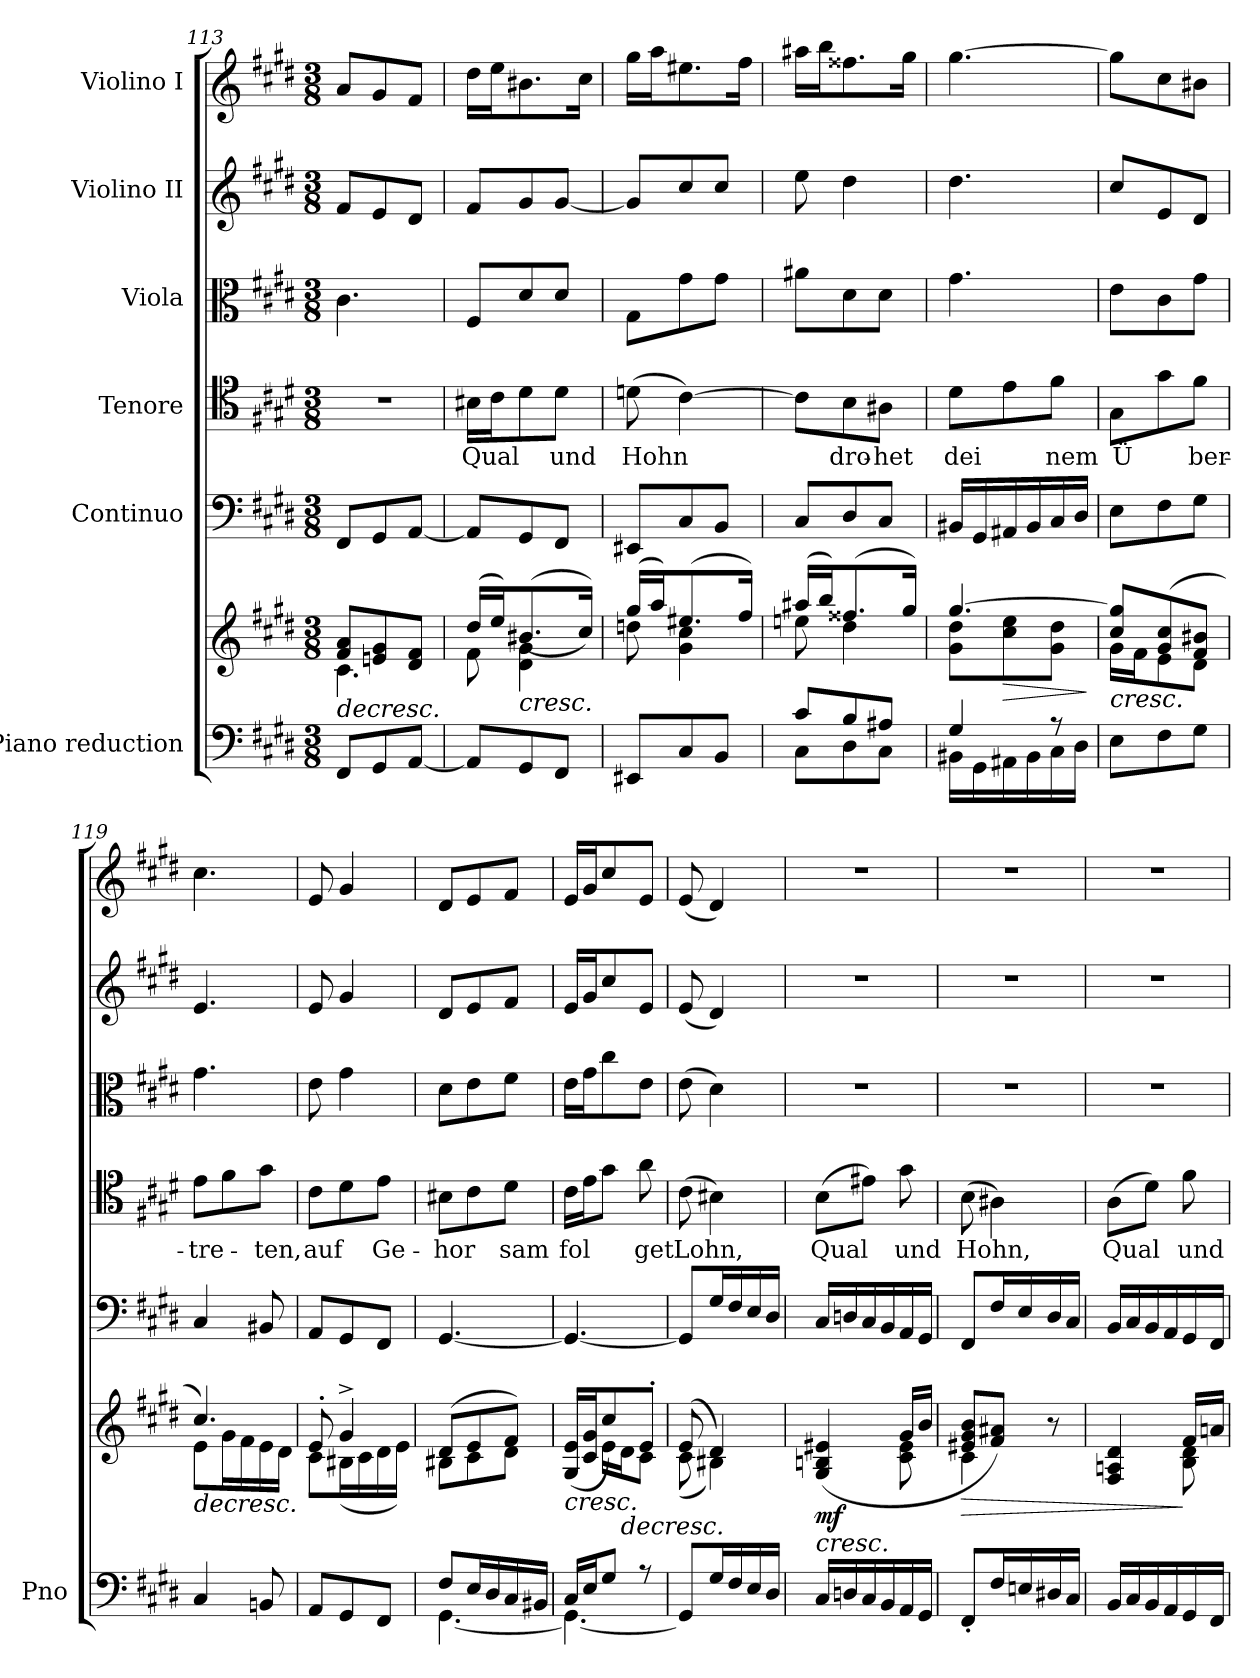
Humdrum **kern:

**kern	**kern	**dynam	**kern	**kern	**text	**kern	**kern	**kern
*part6	*part6	*part6	*part5	*part4	*part4	*part3	*part2	*part1
*staff7	*staff6	*staff6/7	*staff5	*staff4	*staff4	*staff3	*staff2	*staff1
*I"Piano reduction	*	*	*I"Continuo	*I"Tenore	*	*I"Viola	*I"Violino II	*I"Violino I
*I'Pno	*	*	*	*	*	*	*	*
*clefF4	*clefG2	*	*clefF4	*clefC4	*	*clefC3	*clefG2	*clefG2
*k[f#c#g#d#]	*k[f#c#g#d#]	*	*k[f#c#g#d#]	*k[f#c#g#d#]	*	*k[f#c#g#d#]	*k[f#c#g#d#]	*k[f#c#g#d#]
*M3/8	*M3/8	*	*M3/8	*M3/8	*	*M3/8	*M3/8	*M3/8
=113	=113	=113	=113	=113	=113	=113	=113	=113
!	!	!LO:HP:b	!	!	!	!	!	!
*	*^	*	*	*	*	*	*	*
8FF#/L	8f#/ 8a/L	4.c#\	>	8FF#/L	4.r	.	4.c#\	8f#/L	8a/L
8GG#/	8en/ 8g#/	.	.	8GG#/	.	.	.	8e/	8g#/
[8AA/J	8d#/ 8f#/J	.	.	[8AA/J	.	.	.	8d#/J	8f#/J
=114	=114	=114	=114	=114	=114	=114	=114	=114	=114
!	!	!	!	!	!	!LO:LY:b	!	!	!
8AA/L]	(>16dd#/LL	8f#\	.	8AA/L]	16B#X\LL	Qual	8F#/L	8f#/L	16dd#\LL
.	16ee/J)	.	.	.	16c#\J	.	.	.	16ee\J
!	!LO:TX:b:i:t=cresc.	!	!	!	!	!	!	!	!
8GG#/	(>(>8.b#X/	4d#\ 4g#\	.	8GG#/	8d#\	.	8d#/	8g#/	8.b#X\
!	!	!	!	!	!	!LO:LY:b	!	!	!
8FF#/J	.	.	.	8FF#/J	8d#\J	und	8d#/J	[8g#/J	.
.	16cc#/Jk))	.	.	.	.	.	.	.	16cc#\Jk
!!LO:PB:g=z
=115	=115	=115	=115	=115	=115	=115	=115	=115	=115
!	!	!	!	!	!	!LO:LY:b	!	!	!
8EE#X/L	(>16gg#/LL	8ddn\	.	8EE#X/L	(>8dn\	Hohn	8G#\L	8g#/L]	16gg#\LL
.	16aa/J)	.	.	.	.	.	.	.	16aa\J
8C#/	(>8.ee#X/	4g#\ 4cc#\	.	8C#/	[4c#\)	.	8g#\	8cc#/	8.ee#X\
8BB/J	.	.	.	8BB/J	.	.	8g#\J	8cc#/J	.
.	16ff#/Jk)	.	.	.	.	.	.	.	16ff#\Jk
=116	=116	=116	=116	=116	=116	=116	=116	=116	=116
*^	*	*	*	*	*	*	*	*	*
8c#/L	8C#\L	(>16aa#X/LL	8een\	.	8C#/L	8c#\L]	.	8a#X\L	8ee\	16aa#X\LL
.	.	16bb/J)	.	.	.	.	.	.	.	16bb\J
!	!	!	!	!	!	!	!LO:LY:b	!	!	!
8B/	8D#\	(>8.ff##X/	4dd#\	.	8D#/	8B\	dro-	8d#\	4dd#\	8.ff##X\
!	!	!	!	!	!	!	!LO:LY:b	!	!	!
8A#X/J	8C#\J	.	.	.	8C#/J	8A#X\J	het	8d#\J	.	.
.	.	16gg#/Jk)	.	.	.	.	.	.	.	16gg#\Jk
=117	=117	=117	=117	=117	=117	=117	=117	=117	=117	=117
!	!	!	!	!	!	!	!LO:LY:b	!	!	!
4G#/	16BB#X\LL	[4.gg#/	8g#\ 8dd#\L	.	16BB#X/LL	8d#\L	dei	4.g#\	4.dd#\	[4.gg#\
.	16GG#\	.	.	.	16GG#/	.	.	.	.	.
!	!	!	!	!LO:HP:b	!	!	!	!	!	!
.	16AA#X\	.	8cc#\ 8ee\	>	16AA#X/	8e\	.	.	.	.
.	16BB#\	.	.	.	16BB#/	.	.	.	.	.
!	!	!	!	!	!	!	!LO:LY:b	!	!	!
8rA	16C#\	.	8g#\ 8dd#\J	.	16C#/	8f#\J	nem	.	.	.
.	16D#\JJ	.	.	.	16D#/JJ	.	.	.	.	.
*v	*v	*	*	*	*	*	*	*	*	*
*	*v	*v	*	*	*	*	*	*	*
.	.	]	.	.	.	.	.	.
=118	=118	=118	=118	=118	=118	=118	=118	=118
!	!	!LO:HP:b	!	!	!LO:LY:b	!	!	!
*	*^	*	*	*	*	*	*	*
8E\L	8cc#/ 8gg#/]L	16g#\LL	<	8E\L	8G#\L	Ü	8e\L	8cc#/L	8gg#\L]
.	.	16f#\J	.	.	.	.	.	.	.
8F#\	(>8g#/ 8cc#/	8e\	.	8F#\	8g#\	.	8c#\	8e/	8cc#\
!	!	!	!	!	!	!LO:LY:b	!	!	!
8G#\J	8f#/ 8b#X/J	8d#\J	]	8G#\J	8f#\J	ber-	8g#\J	8d#/J	8b#X\J
=119	=119	=119	=119	=119	=119	=119	=119	=119	=119
!	!	!	!LO:HP:b	!	!	!LO:LY:b	!	!	!
4C#/	4.cc#/)	8e\L	>	4C#/	8e\L	tre-	4.g#\	4.e/	4.cc#\
.	.	16g#\L	.	.	8f#\	.	.	.	.
.	.	16f#\	[	.	.	.	.	.	.
!	!	!	!	!	!	!LO:LY:b	!	!	!
8BBn/	.	16e\	.	8BB#X/	8g#\J	ten,	.	.	.
.	.	16d#\JJ	.	.	.	.	.	.	.
=120	=120	=120	=120	=120	=120	=120	=120	=120	=120
!	!	!	!	!	!	!LO:LY:b	!	!	!
8AA/L	8e'/	8c#\L	.	8AA/L	8c#\L	auf	8e\	8e/	8e/
8GG#/	4g#^/	(<16B#X\L	.	8GG#/	8d#\	.	4g#\	4g#/	4g#/
.	.	16c#\	.	.	.	.	.	.	.
!	!	!	!	!	!	!LO:LY:b	!	!	!
8FF#/J	.	16d#\	.	8FF#/J	8e\J	Ge-	.	.	.
.	.	16e\JJ)	.	.	.	.	.	.	.
=121	=121	=121	=121	=121	=121	=121	=121	=121	=121
*^	*	*	*	*	*	*	*	*	*
!	!	!	!	!	!	!	!LO:LY:b	!	!	!
8F#/L	[4.GG#\	(>8d#/L	8B#X\L	.	[4.GG#/	8B#X\L	hor	8d#\L	8d#/L	8d#/L
16E/L	.	8e/	8c#\	.	.	8c#\	.	8e\	8e/	8e/
16D#/	.	.	.	.	.	.	.	.	.	.
!	!	!	!	!	!	!	!LO:LY:b	!	!	!
16C#/	.	8f#/J)	8d#\J	.	.	8d#\J	sam	8f#\J	8f#/J	8f#/J
16BB#X/JJ	.	.	.	.	.	.	.	.	.	.
=122	=122	=122	=122	=122	=122	=122	=122	=122	=122	=122
!	!	!	!	!LO:HP:b	!	!	!LO:LY:b	!	!	!
16C#/LL	4.GG#\_	(<16G#/ 16e/LL	8ryy	<	4.GG#/_	16c#\LL	fol	16e\LL	16e/LL	16e/LL
16E/J	.	16c#/ 16g#/J	.	.	.	16e\J	.	16g#\J	16g#/J	16g#/J
8G#/J	.	8cc#/)	16e\LL	]	.	8g#\J	.	8cc#\	8cc#/	8cc#/
!	!	!	!	!LO:HP:b	!	!	!	!	!	!
.	.	.	16d#\J	>	.	.	.	.	.	.
!	!	!	!	!	!	!	!LO:LY:b	!	!	!
8r	.	8e'/J	8c#\J	.	.	8a\	get	8e\J	8e/J	8e/J
*v	*v	*	*	*	*	*	*	*	*	*
*	*v	*v	*	*	*	*	*	*	*
.	.	[	.	.	.	.	.	.
=123	=123	=123	=123	=123	=123	=123	=123	=123
*	*^	*	*	*	*	*	*	*
!	!	!	!	!	!	!LO:LY:b	!	!	!
8GG#/L]	(>8e/	(<8c#\	.	8GG#/L]	(>8c#\	Lohn,	(>8e\	(<8e/	(<8e/
16G#/L	4d#/)	4B#X\)	.	16G#/L	4B#X\)	.	4d#\)	4d#/)	4d#/)
16F#/	.	.	.	16F#/	.	.	.	.	.
16E/	.	.	.	16E/	.	.	.	.	.
16D#/JJ	.	.	.	16D#/JJ	.	.	.	.	.
!!LO:LB:g=z
=124	=124	=124	=124	=124	=124	=124	=124	=124	=124
!	!	!	!LO:HP:b	!	!	!LO:LY:b	!	!	!
!	!	!	!LO:DY:n=1:b	!	!	!	!	!	!
16C#/LL	(>4G#/ 4Bn/ 4e#X/	4ryy	< mf	16C#/LL	(>8B\L	Qual	4.r	4.r	4.r
16Dn/	.	.	.	16Dn/	.	.	.	.	.
16C#/	.	.	.	16C#/	8e#X\J)	.	.	.	.
16BB/	.	.	.	16BB/	.	.	.	.	.
!	!	!	!	!	!	!LO:LY:b	!	!	!
16AA/	16g#/LL	8c#\ 8e#\	]	16AA/	8g#\	und	.	.	.
16GG#/JJ	16b/JJ	.	.	16GG#/JJ	.	.	.	.	.
=125	=125	=125	=125	=125	=125	=125	=125	=125	=125
!	!	!	!LO:HP:b	!	!	!LO:LY:b	!	!	!
8FF#'/L	8e#X/ 8g#/ 8b/L	4c#\	>	8FF#/L	(>8B\	Hohn,	4.r	4.r	4.r
16F#/L	8f#/ 8a#X/J)	.	.	16F#/L	4A#X\)	.	.	.	.
16En/	.	.	.	16E/	.	.	.	.	.
16D#X/	8r	8ryy	[	16D#/	.	.	.	.	.
16C#/JJ	.	.	.	16C#/JJ	.	.	.	.	.
=126	=126	=126	=126	=126	=126	=126	=126	=126	=126
!	!	!	!	!	!	!LO:LY:b	!	!	!
16BB/LL	4F#/ 4An/ 4d#/	4ryy	.	16BB/LL	(>8A\L	Qual	4.r	4.r	4.r
16C#/	.	.	.	16C#/	.	.	.	.	.
16BB/	.	.	.	16BB/	8d#\J)	.	.	.	.
16AA/	.	.	.	16AA/	.	.	.	.	.
!	!	!	!	!	!	!LO:LY:b	!	!	!
16GG#/	16f#/LL	8B\ 8d#\	]	16GG#/	8f#\	und	.	.	.
16FF#/JJ	16an/JJ	.	.	16FF#/JJ	.	.	.	.	.
*	*v	*v	*	*	*	*	*	*	*
=	=	=	=	=	=	=	=	=
*-	*-	*-	*-	*-	*-	*-	*-	*-
